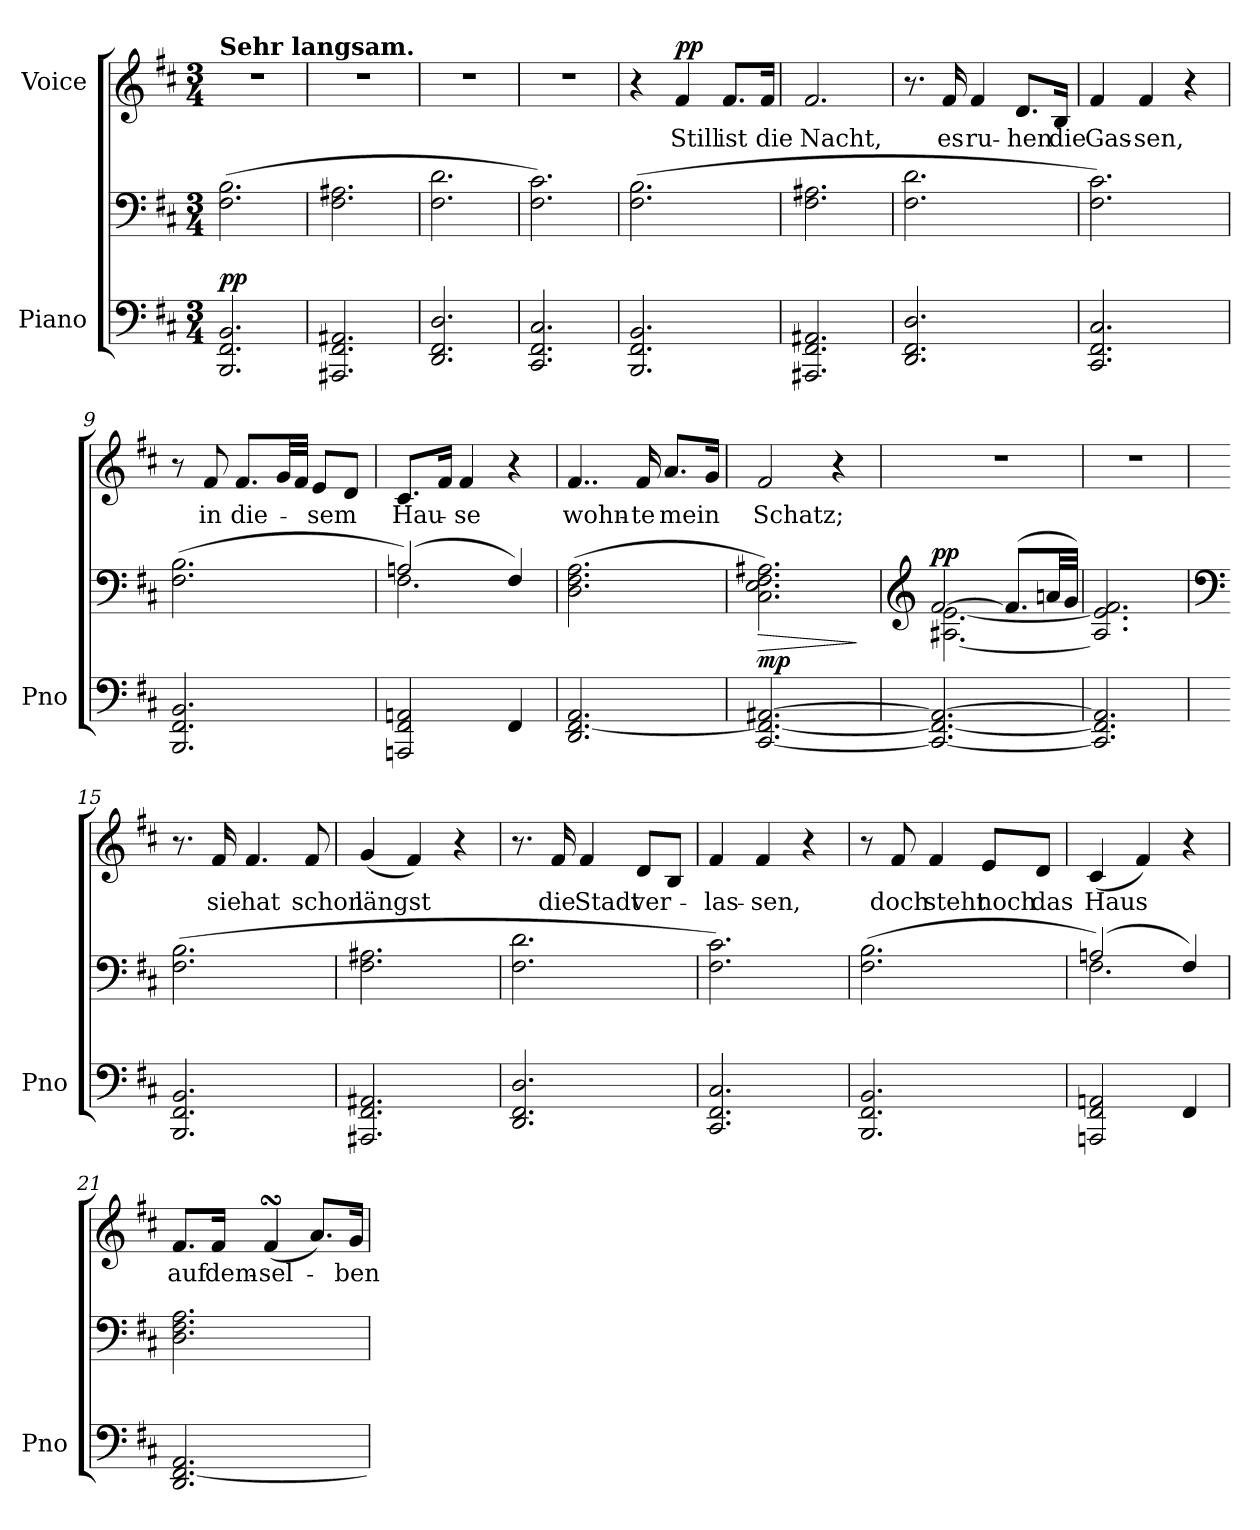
**kern	**kern	**dynam	**kern	**text	**dynam
*part2	*part2	*part2	*part1	*part1	*part1
*staff3	*staff2	*staff2/3	*staff1	*staff1	*staff1
*I"Piano	*	*	*I"Voice	*	*
*I'Pno	*	*	*	*	*
*clefF4	*clefF4	*	*clefG2	*	*
*k[f#c#]	*k[f#c#]	*	*k[f#c#]	*	*
*M3/4	*M3/4	*	*M3/4	*	*
=1	=1	=1	=1	=1	=1
!	!	!	!LO:TX:a:B:t=Sehr langsam.	!	!
!	!	!LO:DY:a=2	!	!	!
2.BBB/ 2.FF#/ 2.BB/	(>2.F#\ 2.B\	pp	2.r	.	.
=2	=2	=2	=2	=2	=2
2.AAA#X/ 2.FF#/ 2.AA#X/	2.F#\ 2.A#X\	.	2.r	.	.
=3	=3	=3	=3	=3	=3
2.DD/ 2.FF#/ 2.D/	2.F#\ 2.d\	.	2.r	.	.
=4	=4	=4	=4	=4	=4
2.CC#/ 2.FF#/ 2.C#/	2.F#\ 2.c#\)	.	2.r	.	.
=5	=5	=5	=5	=5	=5
2.BBB/ 2.FF#/ 2.BB/	(>2.F#\ 2.B\	.	4r	.	.
!	!	!	!	!LO:LY:b	!LO:DY:a
.	.	.	4f#/	Still	pp
!	!	!	!	!LO:LY:b	!
.	.	.	8.f#/L	ist	.
!	!	!	!	!LO:LY:b	!
.	.	.	16f#/Jk	die	.
=6	=6	=6	=6	=6	=6
!	!	!	!	!LO:LY:b	!
2.AAA#X/ 2.FF#/ 2.AA#X/	2.F#\ 2.A#X\	.	2.f#/	Nacht,	.
=7	=7	=7	=7	=7	=7
2.DD/ 2.FF#/ 2.D/	2.F#\ 2.d\	.	8.r	.	.
!	!	!	!	!LO:LY:b	!
.	.	.	16f#/	es	.
!	!	!	!	!LO:LY:b	!
.	.	.	4f#/	ru-	.
!	!	!	!	!LO:LY:b	!
.	.	.	8.d/L	-hen	.
!	!	!	!	!LO:LY:b	!
.	.	.	16B/Jk	die	.
=8	=8	=8	=8	=8	=8
!	!	!	!	!LO:LY:b	!
2.CC#/ 2.FF#/ 2.C#/	2.F#\ 2.c#\)	.	4f#/	Gas-	.
!	!	!	!	!LO:LY:b	!
.	.	.	4f#/	-sen,	.
.	.	.	4r	.	.
!!LO:LB:g=z
=9	=9	=9	=9	=9	=9
2.BBB/ 2.FF#/ 2.BB/	(>2.F#\ 2.B\	.	8r	.	.
!	!	!	!	!LO:LY:b	!
.	.	.	8f#/	in	.
!	!	!	!	!LO:LY:b	!
.	.	.	8.f#/L	die-	.
.	.	.	32g/LL	.	.
.	.	.	32f#/JJJ	.	.
!	!	!	!	!LO:LY:b	!
.	.	.	8e/L	-sem	.
.	.	.	8d/J	.	.
=10	=10	=10	=10	=10	=10
*	*^	*	*	*	*
!	!	!	!	!	!LO:LY:b	!
2AAAn/ 2FF#/ 2AAn/	(>2An/)	2.F#\	.	8.c#/L	Hau-	.
.	.	.	.	16f#/Jk	.	.
!	!	!	!	!	!LO:LY:b	!
.	.	.	.	4f#/	se	.
4FF#/	4F#/)	.	.	4r	.	.
*	*v	*v	*	*	*	*
=11	=11	=11	=11	=11	=11
!	!	!	!	!LO:LY:b	!
2.DD/ [2.FF#/ 2.AA/	(>2.D\ 2.F#\ 2.A\	.	4..f#/	wohn-	.
!	!	!	!	!LO:LY:b	!
.	.	.	16f#/	-te	.
!	!	!	!	!LO:LY:b	!
.	.	.	8.a/L	mein	.
.	.	.	16g/Jk	.	.
=12	=12	=12	=12	=12	=12
!	!	!LO:HP:b	!	!LO:LY:b	!
!	!	!LO:DY:n=1:a=2	!	!	!
[2.CC#/ 2.FF#/_ [2.AA#X/	2.C#\ 2.E\ 2.F#\ 2.A#X\)	> mp	2f#/	Schatz;	.
.	.	.	4r	.	.
.	.	]	.	.	.
=13	=13	=13	=13	=13	=13
*	*clefG2	*	*	*	*
*	*^	*	*	*	*
!	!	!	!LO:DY:a	!	!	!
2.CC#/_ 2.FF#/_ 2.AA#/_	[2f#/	[2.A#X\ [2.e\	pp	2.r	.	.
.	(>8.f#/L]	.	.	.	.	.
.	32an/LL	.	.	.	.	.
.	32g/JJJ)	.	.	.	.	.
=14	=14	=14	=14	=14	=14	=14
2.CC#/] 2.FF#/] 2.AA#/]	2.ryy	2.A#/] 2.e/] 2.f#/	.	2.r	.	.
*	*v	*v	*	*	*	*
=15	=15	=15	=15	=15	=15
*	*clefF4	*	*	*	*
2.BBB/ 2.FF#/ 2.BB/	(>2.F#\ 2.B\	.	8.r	.	.
!	!	!	!	!LO:LY:b	!
.	.	.	16f#/	sie	.
!	!	!	!	!LO:LY:b	!
.	.	.	4.f#/	hat	.
!	!	!	!	!LO:LY:b	!
.	.	.	8f#/	schon	.
!!LO:LB:g=z
=16	=16	=16	=16	=16	=16
!	!	!	!	!LO:LY:b	!
2.AAA#X/ 2.FF#/ 2.AA#X/	2.F#\ 2.A#X\	.	(<4g/	längst	.
.	.	.	4f#/)	.	.
.	.	.	4r	.	.
=17	=17	=17	=17	=17	=17
2.DD/ 2.FF#/ 2.D/	2.F#\ 2.d\	.	8.r	.	.
!	!	!	!	!LO:LY:b	!
.	.	.	16f#/	die	.
!	!	!	!	!LO:LY:b	!
.	.	.	4f#/	Stadt	.
!	!	!	!	!LO:LY:b	!
.	.	.	8d/L	ver-	.
.	.	.	8B/J	.	.
=18	=18	=18	=18	=18	=18
!	!	!	!	!LO:LY:b	!
2.CC#/ 2.FF#/ 2.C#/	2.F#\ 2.c#\)	.	4f#/	las-	.
!	!	!	!	!LO:LY:b	!
.	.	.	4f#/	-sen,	.
.	.	.	4r	.	.
=19	=19	=19	=19	=19	=19
2.BBB/ 2.FF#/ 2.BB/	(>2.F#\ 2.B\	.	8r	.	.
!	!	!	!	!LO:LY:b	!
.	.	.	8f#/	doch	.
!	!	!	!	!LO:LY:b	!
.	.	.	4f#/	steht	.
!	!	!	!	!LO:LY:b	!
.	.	.	8e/L	noch	.
!	!	!	!	!LO:LY:b	!
.	.	.	8d/J	das	.
=20	=20	=20	=20	=20	=20
*	*^	*	*	*	*
!	!	!	!	!	!LO:LY:b	!
2AAAn/ 2FF#/ 2AAn/	(>2An/)	2.F#\	.	(<4c#/	Haus	.
.	.	.	.	4f#/)	.	.
4FF#/	4F#/)	.	.	4r	.	.
*	*v	*v	*	*	*	*
=21	=21	=21	=21	=21	=21
!	!	!	!	!LO:LY:b	!
2.DD/ [2.FF#/ 2.AA/	2.D\ 2.F#\ 2.A\	.	8.f#/L	auf	.
!	!	!	!	!LO:LY:b	!
.	.	.	16f#/Jk	dem-	.
!	!	!	!	!LO:LY:b	!
.	.	.	(<4f#sSsS/	-sel-	.
.	.	.	8.a/L)	.	.
!	!	!	!	!LO:LY:b	!
.	.	.	16g/Jk	ben	.
=	=	=	=	=	=
*-	*-	*-	*-	*-	*-
